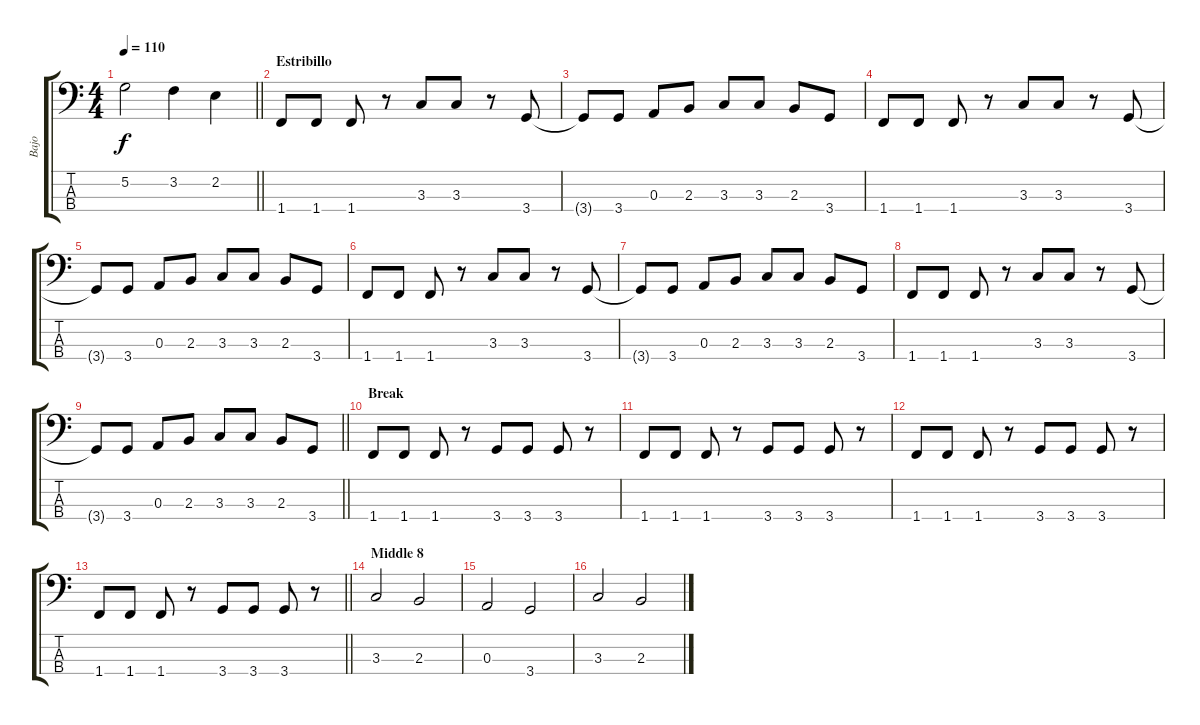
\track ("Bajo" "Bajo") {instrument electricbasspick}
\staff {score tabs}
\tuning (G2 D2 A1 E1) {hide}
\ts (4 4)
\tempo 110
\clef f4
\barLineRight lightlight
\ks c
5.2{t}.2{dy f} 3.2.4 2.2.4 |
\section ("" "Estribillo")
1.4.8 1.4.8 1.4.8 r.8 3.3.8 3.3.8 r.8 3.4.8 |
3.4{t}.8 3.4.8 0.3.8 2.3.8 3.3.8 3.3.8 2.3.8 3.4.8 |
1.4.8 1.4.8 1.4.8 r.8 3.3.8 3.3.8 r.8 3.4.8 |
3.4{t}.8 3.4.8 0.3.8 2.3.8 3.3.8 3.3.8 2.3.8 3.4.8 |
1.4.8 1.4.8 1.4.8 r.8 3.3.8 3.3.8 r.8 3.4.8 |
3.4{t}.8 3.4.8 0.3.8 2.3.8 3.3.8 3.3.8 2.3.8 3.4.8 |
1.4.8 1.4.8 1.4.8 r.8 3.3.8 3.3.8 r.8 3.4.8 |
\barLineRight lightlight
3.4{t}.8 3.4.8 0.3.8 2.3.8 3.3.8 3.3.8 2.3.8 3.4.8 |
\section ("" "Break")
1.4.8 1.4.8 1.4.8 r.8 3.4.8 3.4.8 3.4.8 r.8 |
1.4.8 1.4.8 1.4.8 r.8 3.4.8 3.4.8 3.4.8 r.8 |
1.4.8 1.4.8 1.4.8 r.8 3.4.8 3.4.8 3.4.8 r.8 |
\barLineRight lightlight
1.4.8 1.4.8 1.4.8 r.8 3.4.8 3.4.8 3.4.8 r.8 |
\section ("" "Middle 8")
3.3.2 2.3.2 |
0.3.2 3.4.2 |
3.3.2 2.3.2
